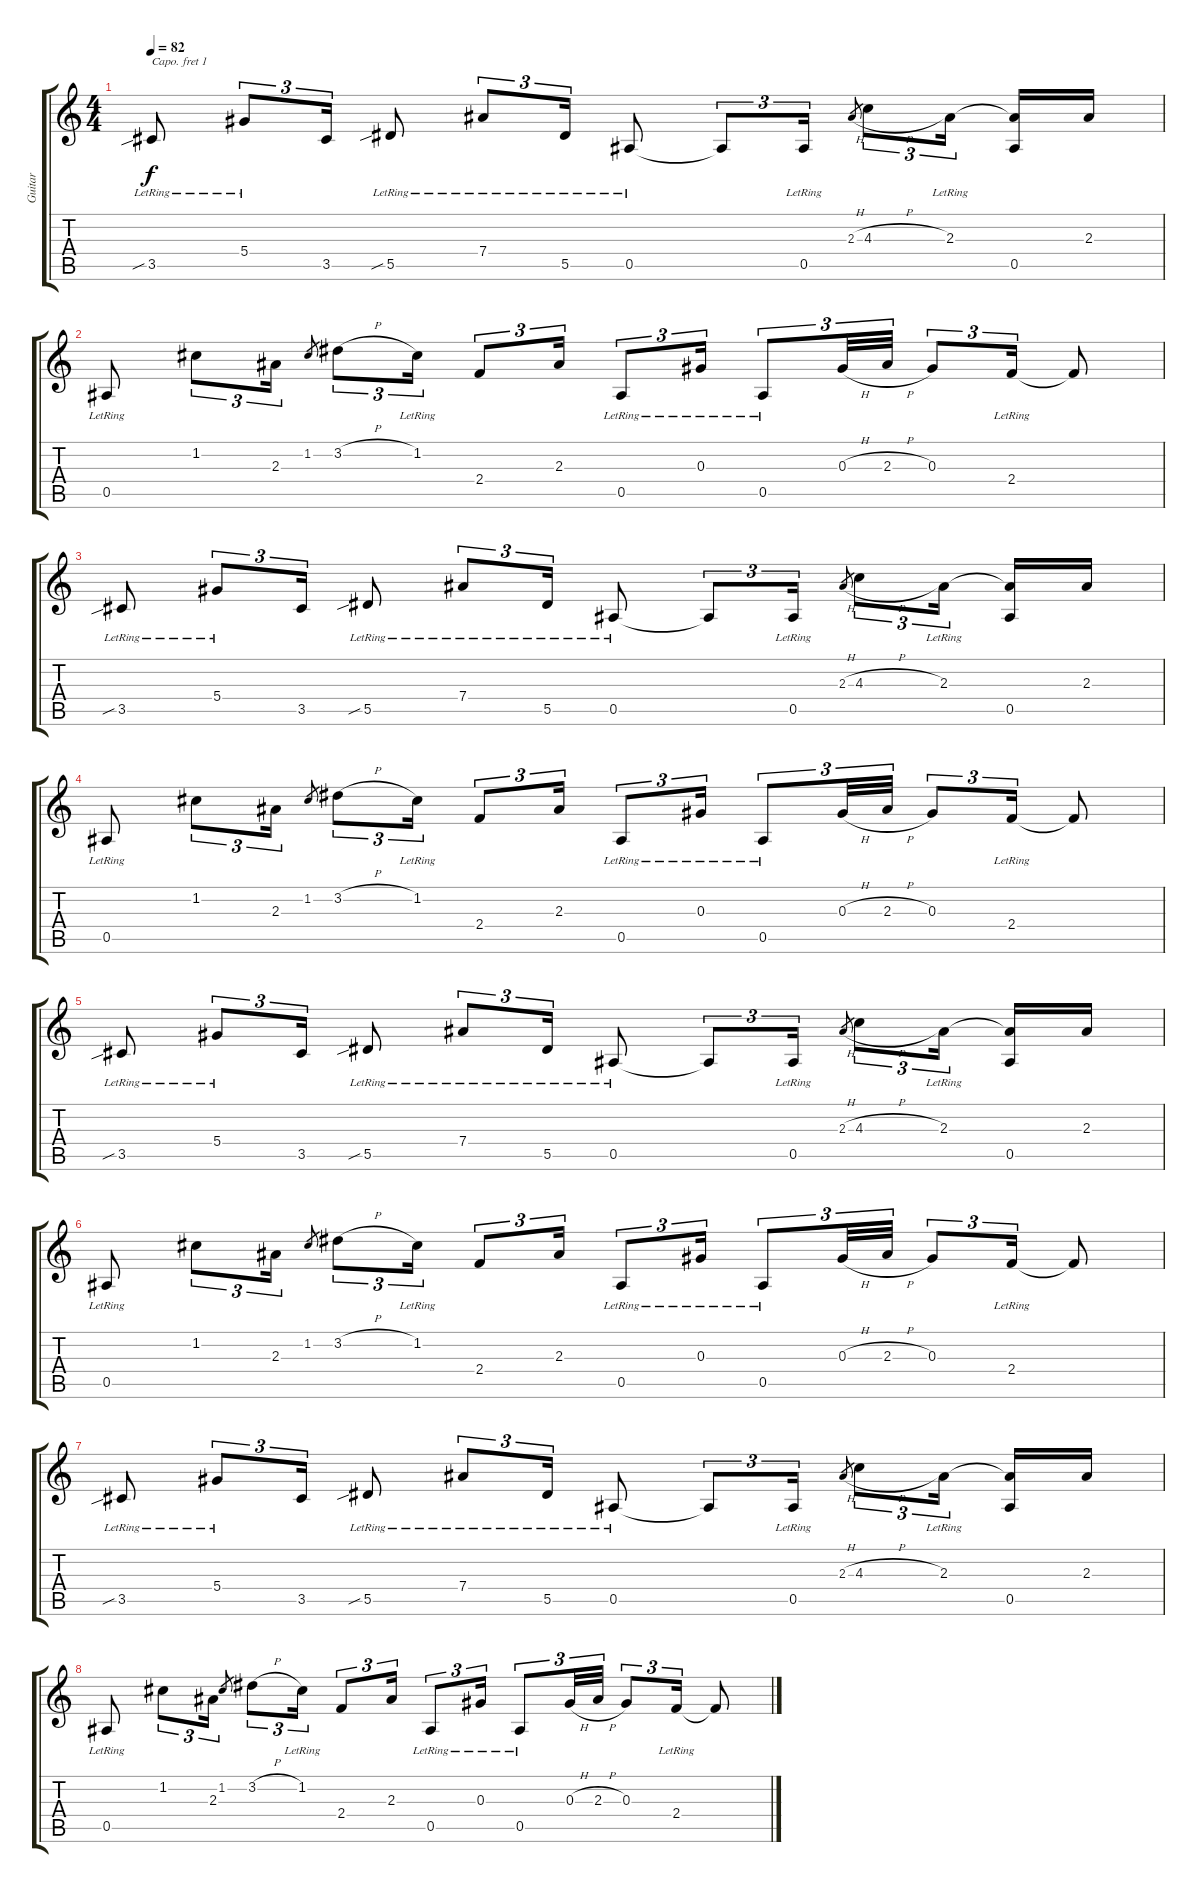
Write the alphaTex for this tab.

\track ("Guitar" "Guitar") {instrument electricguitarjazz}
\staff {score tabs}
\capo 1
\tuning (E4 B3 G3 D3 A2 E2) {hide}
\ts (4 4)
\tempo 82
\clef g2
\ks c
3.5{sib lr}.8{dy f} 5.4{lr}.8{tu (3 2)} 3.5.16{tu (3 2)} 5.5{sib lr}.8 7.4{lr}.8{tu (3 2)} 5.5{lr}.16{tu (3 2)} 0.5{lr}.8 0.5{t}.8{tu (3 2)} 0.5{lr}.16{tu (3 2)} 2.3{h}.8{gr} 4.3{h}.8{tu (3 2)} 2.3{lr}.16{tu (3 2) beam splitsecondary} (2.3{t} 0.5).16 2.3.16 |
0.5{lr}.8 1.2.8{tu (3 2)} 2.3.16{tu (3 2)} 1.2.8{gr} 3.2{h}.8{tu (3 2)} 1.2{lr}.16{tu (3 2)} 2.4.8{tu (3 2)} 2.3.16{tu (3 2)} 0.5{lr}.8{tu (3 2)} 0.3{lr}.16{tu (3 2)} 0.5{lr}.8{tu (3 2)} 0.3{h}.32{tu (3 2)} 2.3{h}.32{tu (3 2)} 0.3.8{tu (3 2)} 2.4{lr}.16{tu (3 2)} 2.4{t}.8 |
3.5{sib lr}.8 5.4{lr}.8{tu (3 2)} 3.5.16{tu (3 2)} 5.5{sib lr}.8 7.4{lr}.8{tu (3 2)} 5.5{lr}.16{tu (3 2)} 0.5{lr}.8 0.5{t}.8{tu (3 2)} 0.5{lr}.16{tu (3 2)} 2.3{h}.8{gr} 4.3{h}.8{tu (3 2)} 2.3{lr}.16{tu (3 2) beam splitsecondary} (2.3{t} 0.5).16 2.3.16 |
0.5{lr}.8 1.2.8{tu (3 2)} 2.3.16{tu (3 2)} 1.2.8{gr} 3.2{h}.8{tu (3 2)} 1.2{lr}.16{tu (3 2)} 2.4.8{tu (3 2)} 2.3.16{tu (3 2)} 0.5{lr}.8{tu (3 2)} 0.3{lr}.16{tu (3 2)} 0.5{lr}.8{tu (3 2)} 0.3{h}.32{tu (3 2)} 2.3{h}.32{tu (3 2)} 0.3.8{tu (3 2)} 2.4{lr}.16{tu (3 2)} 2.4{t}.8 |
3.5{sib lr}.8 5.4{lr}.8{tu (3 2)} 3.5.16{tu (3 2)} 5.5{sib lr}.8 7.4{lr}.8{tu (3 2)} 5.5{lr}.16{tu (3 2)} 0.5{lr}.8 0.5{t}.8{tu (3 2)} 0.5{lr}.16{tu (3 2)} 2.3{h}.8{gr} 4.3{h}.8{tu (3 2)} 2.3{lr}.16{tu (3 2) beam splitsecondary} (2.3{t} 0.5).16 2.3.16 |
0.5{lr}.8 1.2.8{tu (3 2)} 2.3.16{tu (3 2)} 1.2.8{gr} 3.2{h}.8{tu (3 2)} 1.2{lr}.16{tu (3 2)} 2.4.8{tu (3 2)} 2.3.16{tu (3 2)} 0.5{lr}.8{tu (3 2)} 0.3{lr}.16{tu (3 2)} 0.5{lr}.8{tu (3 2)} 0.3{h}.32{tu (3 2)} 2.3{h}.32{tu (3 2)} 0.3.8{tu (3 2)} 2.4{lr}.16{tu (3 2)} 2.4{t}.8 |
3.5{sib lr}.8 5.4{lr}.8{tu (3 2)} 3.5.16{tu (3 2)} 5.5{sib lr}.8 7.4{lr}.8{tu (3 2)} 5.5{lr}.16{tu (3 2)} 0.5{lr}.8 0.5{t}.8{tu (3 2)} 0.5{lr}.16{tu (3 2)} 2.3{h}.8{gr} 4.3{h}.8{tu (3 2)} 2.3{lr}.16{tu (3 2) beam splitsecondary} (2.3{t} 0.5).16 2.3.16 |
0.5{lr}.8 1.2.8{tu (3 2)} 2.3.16{tu (3 2)} 1.2.8{gr} 3.2{h}.8{tu (3 2)} 1.2{lr}.16{tu (3 2)} 2.4.8{tu (3 2)} 2.3.16{tu (3 2)} 0.5{lr}.8{tu (3 2)} 0.3{lr}.16{tu (3 2)} 0.5{lr}.8{tu (3 2)} 0.3{h}.32{tu (3 2)} 2.3{h}.32{tu (3 2)} 0.3.8{tu (3 2)} 2.4{lr}.16{tu (3 2)} 2.4{t}.8
